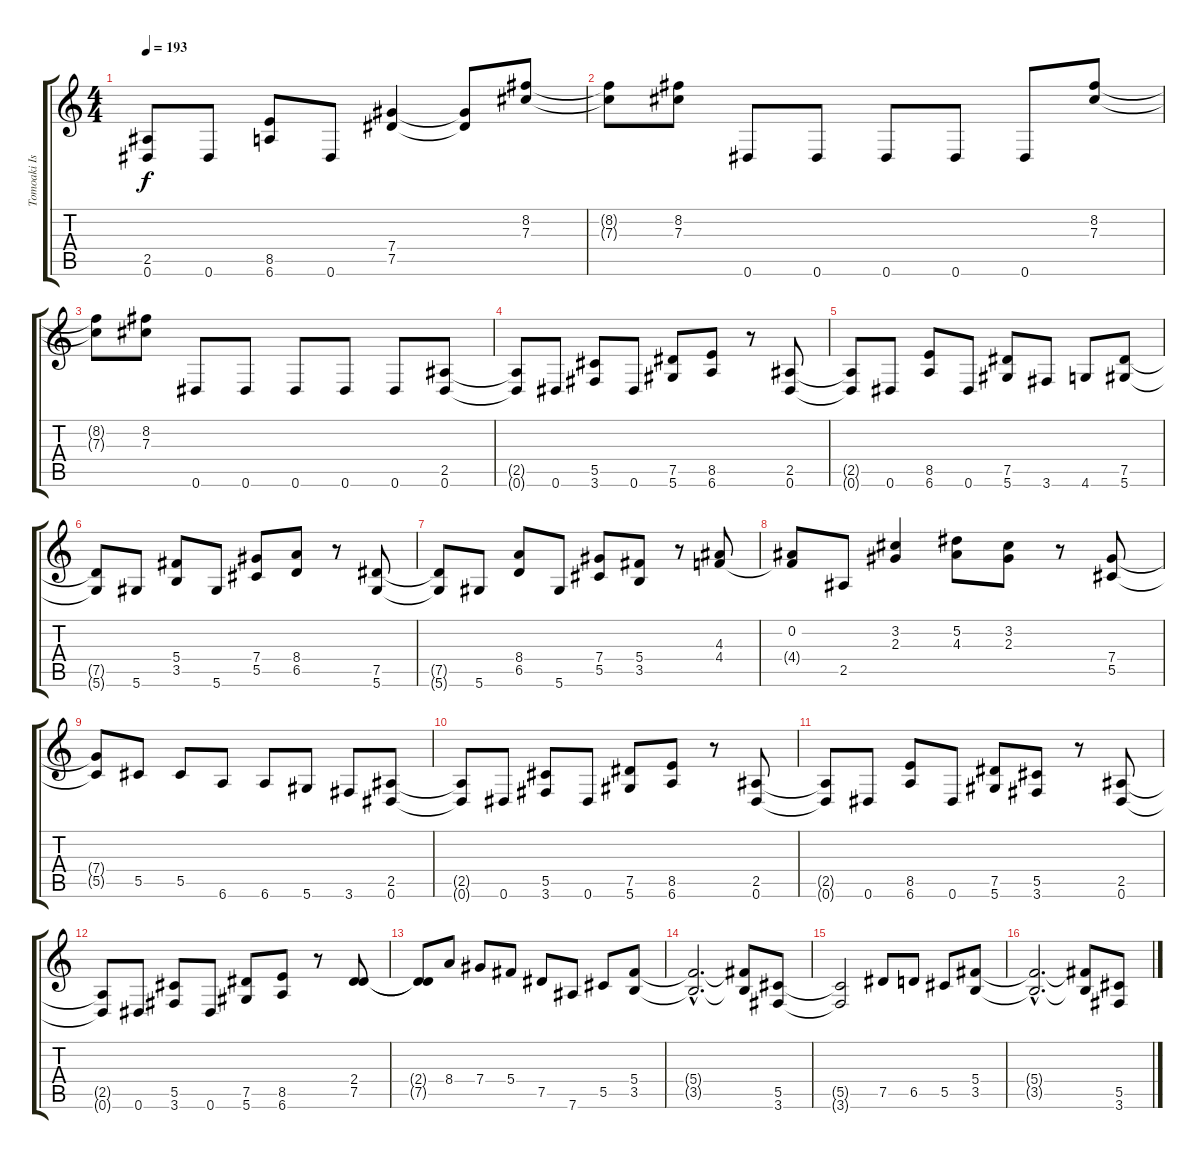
\track ("Tomoaki Ishizuka (Pata)" "Tomoaki Is") {instrument distortionguitar}
\staff {score tabs}
\tuning (Eb4 Bb3 Gb3 Db3 Ab2 Eb2) {hide}
\ts (4 4)
\tempo 193
\clef g2
\ks c
(2.5{t} 0.6{t}).8{dy f} 0.6.8 (8.5 6.6).8 0.6.8 (7.4 7.5).4 (7.4{t} 7.5{t}).8 (8.2 7.3).8 |
(8.2{t} 7.3{t}).8 (8.2 7.3).8 0.6.8 0.6.8 0.6.8 0.6.8 0.6.8 (8.2 7.3).8 |
(8.2{t} 7.3{t}).8 (8.2 7.3).8 0.6.8 0.6.8 0.6.8 0.6.8 0.6.8 (2.5 0.6).8 |
(2.5{t} 0.6{t}).8 0.6.8 (5.5 3.6).8 0.6.8 (7.5 5.6).8 (8.5 6.6).8 r.8 (2.5 0.6).8 |
(2.5{t} 0.6{t}).8 0.6.8 (8.5 6.6).8 0.6.8 (7.5 5.6).8 3.6.8 4.6.8 (7.5 5.6).8 |
(7.5{t} 5.6{t}).8 5.6.8 (5.4 3.5).8 5.6.8 (7.4 5.5).8 (8.4 6.5).8 r.8 (7.5 5.6).8 |
(7.5{t} 5.6{t}).8 5.6.8 (8.4 6.5).8 5.6.8 (7.4 5.5).8 (5.4 3.5).8 r.8 (4.3 4.4).8 |
(0.2 4.4{t}).8 2.5.8 (3.2 2.3).4 (5.2 4.3).8 (3.2 2.3).8 r.8 (7.4 5.5).8 |
(7.4{t} 5.5{t}).8 5.5.8 5.5.8 6.6.8 6.6.8 5.6.8 3.6.8 (2.5 0.6).8 |
(2.5{t} 0.6{t}).8 0.6.8 (5.5 3.6).8 0.6.8 (7.5 5.6).8 (8.5 6.6).8 r.8 (2.5 0.6).8 |
(2.5{t} 0.6{t}).8 0.6.8 (8.5 6.6).8 0.6.8 (7.5 5.6).8 (5.5 3.6).8 r.8 (2.5 0.6).8 |
(2.5{t} 0.6{t}).8 0.6.8 (5.5 3.6).8 0.6.8 (7.5 5.6).8 (8.5 6.6).8 r.8 (2.4 7.5).8 |
(2.4{t} 7.5{t}).8 8.4.8 7.4.8 5.4.8 7.5.8 7.6.8 5.5.8 (5.4 3.5).8 |
(5.4{hac t} 3.5{hac t}).2{d} (5.4{t} 3.5{t}).8 (5.5 3.6).8 |
(5.5{t} 3.6{t}).2 7.5.8 6.5.8 5.5.8 (5.4 3.5).8 |
(5.4{hac t} 3.5{hac t}).2{d} (5.4{t} 3.5{t}).8 (5.5 3.6).8
